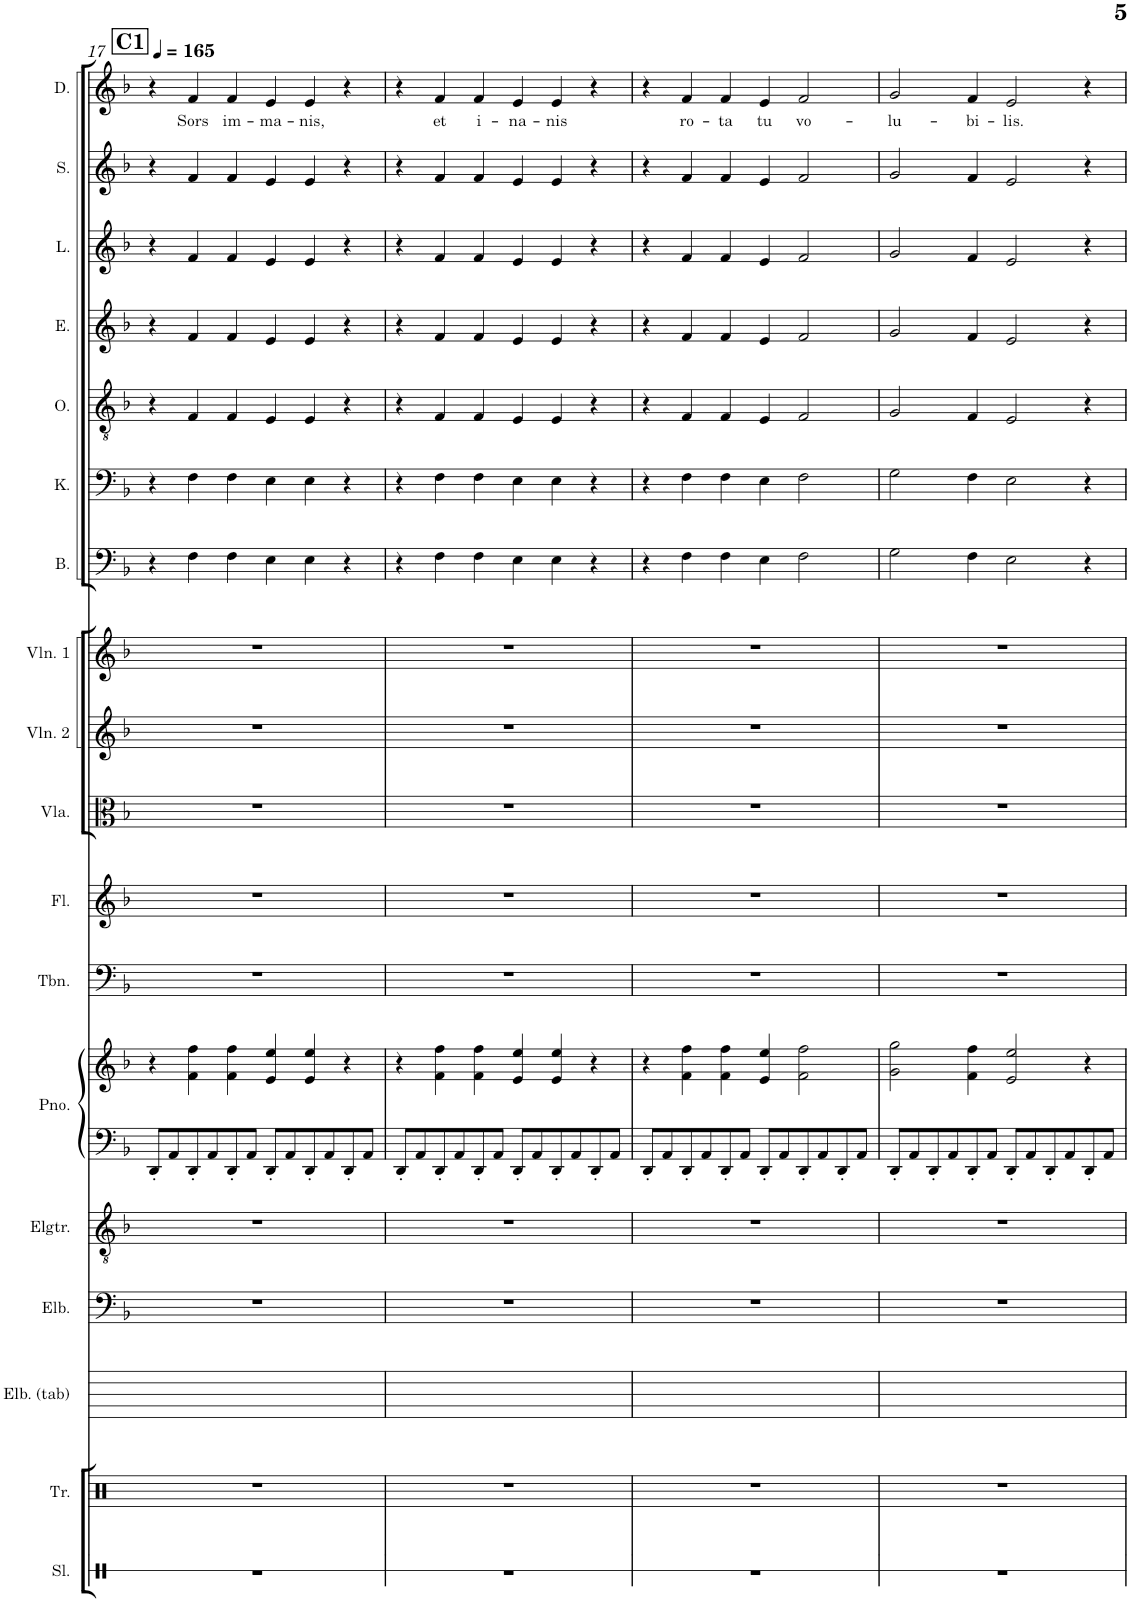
**kern	**kern	**kern	**kern	**kern	**kern	**kern	**kern	**kern	**kern	**kern	**kern	**kern	**kern	**kern	**kern	**kern	**kern	**kern	**text
*part18	*part17	*part16	*part15	*part14	*part13	*part13	*part12	*part11	*part10	*part9	*part8	*part7	*part6	*part5	*part4	*part3	*part2	*part1	*part1
*staff19	*staff18	*staff17	*staff16	*staff15	*staff14	*staff13	*staff12	*staff11	*staff10	*staff9	*staff8	*staff7	*staff6	*staff5	*staff4	*staff3	*staff2	*staff1	*staff1
*I"Slagverk	*I"Trumset	*I"Elbas (tab)	*I"Elbas	*I"Elgitarr	*I"Piano	*	*I"Trombon	*I"Tvärflöjt	*I"Viola	*I"Violin 2	*I"Violin 1	*I"Bacon	*I"Kat	*I"Orwen	*I"Elisabet	*I"Libby	*I"Shakespeare	*I"Drake	*
*I'Sl.	*I'Tr.	*I'Elb. (tab)	*I'Elb.	*I'Elgtr.	*I'Pno.	*	*I'Tbn.	*	*I'Vla.	*I'Vln. 2	*I'Vln. 1	*I'B.	*I'K.	*I'O.	*I'E.	*I'L.	*I'S.	*I'D.	*
!!LO:PB:g=z
*clefX	*clefX	*	*clefF4	*clefGv2	*clefF4	*clefG2	*clefF4	*clefG2	*clefC3	*clefG2	*clefG2	*clefF4	*clefF4	*clefGv2	*clefG2	*clefG2	*clefG2	*clefG2	*
*	*	*Trd7c12	*Trd7c12	*	*	*	*	*	*	*	*	*	*	*	*	*	*	*	*
*k[]	*k[]	*k[b-]	*k[b-]	*k[b-]	*k[b-]	*k[b-]	*k[b-]	*k[b-]	*k[b-]	*k[b-]	*k[b-]	*k[b-]	*k[b-]	*k[b-]	*k[b-]	*k[b-]	*k[b-]	*k[b-]	*
*M6/4	*M6/4	*M6/4	*M6/4	*M6/4	*M6/4	*M6/4	*M6/4	*M6/4	*M6/4	*M6/4	*M6/4	*M6/4	*M6/4	*M6/4	*M6/4	*M6/4	*M6/4	*M6/4	*
*MM165	*MM165	*MM165	*MM165	*MM165	*MM165	*MM165	*MM165	*MM165	*MM165	*MM165	*MM165	*MM165	*MM165	*MM165	*MM165	*MM165	*MM165	*MM165	*
!!LO:REH:place=s1:a:B:cj:fs=14:t=C1
=17	=17	=17	=17	=17	=17	=17	=17	=17	=17	=17	=17	=17	=17	=17	=17	=17	=17	=17	=17
1.r	1.r	1.r	1.r	1.r	8DD'/L	4r	1.r	1.r	1.r	1.r	1.r	4r	4r	4r	4r	4r	4r	4r	.
.	.	.	.	.	8AA/	.	.	.	.	.	.	.	.	.	.	.	.	.	.
!	!	!	!	!	!	!	!	!	!	!	!	!	!	!	!	!	!	!	!LO:LY:b
.	.	.	.	.	8DD'/	4f\ 4ff\	.	.	.	.	.	4F\	4F\	4F/	4f/	4f/	4f/	4f/	Sors
.	.	.	.	.	8AA/	.	.	.	.	.	.	.	.	.	.	.	.	.	.
!	!	!	!	!	!	!	!	!	!	!	!	!	!	!	!	!	!	!	!LO:LY:b
.	.	.	.	.	8DD'/	4f\ 4ff\	.	.	.	.	.	4F\	4F\	4F/	4f/	4f/	4f/	4f/	im-
.	.	.	.	.	8AA/J	.	.	.	.	.	.	.	.	.	.	.	.	.	.
!	!	!	!	!	!	!	!	!	!	!	!	!	!	!	!	!	!	!	!LO:LY:b
.	.	.	.	.	8DD'/L	4e/ 4ee/	.	.	.	.	.	4E\	4E\	4E/	4e/	4e/	4e/	4e/	-ma-
.	.	.	.	.	8AA/	.	.	.	.	.	.	.	.	.	.	.	.	.	.
!	!	!	!	!	!	!	!	!	!	!	!	!	!	!	!	!	!	!	!LO:LY:b
.	.	.	.	.	8DD'/	4e/ 4ee/	.	.	.	.	.	4E\	4E\	4E/	4e/	4e/	4e/	4e/	-nis,
.	.	.	.	.	8AA/	.	.	.	.	.	.	.	.	.	.	.	.	.	.
.	.	.	.	.	8DD'/	4r	.	.	.	.	.	4r	4r	4r	4r	4r	4r	4r	.
.	.	.	.	.	8AA/J	.	.	.	.	.	.	.	.	.	.	.	.	.	.
=18	=18	=18	=18	=18	=18	=18	=18	=18	=18	=18	=18	=18	=18	=18	=18	=18	=18	=18	=18
1.r	1.r	1.r	1.r	1.r	8DD'/L	4r	1.r	1.r	1.r	1.r	1.r	4r	4r	4r	4r	4r	4r	4r	.
.	.	.	.	.	8AA/	.	.	.	.	.	.	.	.	.	.	.	.	.	.
!	!	!	!	!	!	!	!	!	!	!	!	!	!	!	!	!	!	!	!LO:LY:b
.	.	.	.	.	8DD'/	4f\ 4ff\	.	.	.	.	.	4F\	4F\	4F/	4f/	4f/	4f/	4f/	et
.	.	.	.	.	8AA/	.	.	.	.	.	.	.	.	.	.	.	.	.	.
!	!	!	!	!	!	!	!	!	!	!	!	!	!	!	!	!	!	!	!LO:LY:b
.	.	.	.	.	8DD'/	4f\ 4ff\	.	.	.	.	.	4F\	4F\	4F/	4f/	4f/	4f/	4f/	i-
.	.	.	.	.	8AA/J	.	.	.	.	.	.	.	.	.	.	.	.	.	.
!	!	!	!	!	!	!	!	!	!	!	!	!	!	!	!	!	!	!	!LO:LY:b
.	.	.	.	.	8DD'/L	4e/ 4ee/	.	.	.	.	.	4E\	4E\	4E/	4e/	4e/	4e/	4e/	-na-
.	.	.	.	.	8AA/	.	.	.	.	.	.	.	.	.	.	.	.	.	.
!	!	!	!	!	!	!	!	!	!	!	!	!	!	!	!	!	!	!	!LO:LY:b
.	.	.	.	.	8DD'/	4e/ 4ee/	.	.	.	.	.	4E\	4E\	4E/	4e/	4e/	4e/	4e/	-nis
.	.	.	.	.	8AA/	.	.	.	.	.	.	.	.	.	.	.	.	.	.
.	.	.	.	.	8DD'/	4r	.	.	.	.	.	4r	4r	4r	4r	4r	4r	4r	.
.	.	.	.	.	8AA/J	.	.	.	.	.	.	.	.	.	.	.	.	.	.
=19	=19	=19	=19	=19	=19	=19	=19	=19	=19	=19	=19	=19	=19	=19	=19	=19	=19	=19	=19
1.r	1.r	1.r	1.r	1.r	8DD'/L	4r	1.r	1.r	1.r	1.r	1.r	4r	4r	4r	4r	4r	4r	4r	.
.	.	.	.	.	8AA/	.	.	.	.	.	.	.	.	.	.	.	.	.	.
!	!	!	!	!	!	!	!	!	!	!	!	!	!	!	!	!	!	!	!LO:LY:b
.	.	.	.	.	8DD'/	4f\ 4ff\	.	.	.	.	.	4F\	4F\	4F/	4f/	4f/	4f/	4f/	ro-
.	.	.	.	.	8AA/	.	.	.	.	.	.	.	.	.	.	.	.	.	.
!	!	!	!	!	!	!	!	!	!	!	!	!	!	!	!	!	!	!	!LO:LY:b
.	.	.	.	.	8DD'/	4f\ 4ff\	.	.	.	.	.	4F\	4F\	4F/	4f/	4f/	4f/	4f/	-ta
.	.	.	.	.	8AA/J	.	.	.	.	.	.	.	.	.	.	.	.	.	.
!	!	!	!	!	!	!	!	!	!	!	!	!	!	!	!	!	!	!	!LO:LY:b
.	.	.	.	.	8DD'/L	4e/ 4ee/	.	.	.	.	.	4E\	4E\	4E/	4e/	4e/	4e/	4e/	tu
.	.	.	.	.	8AA/	.	.	.	.	.	.	.	.	.	.	.	.	.	.
!	!	!	!	!	!	!	!	!	!	!	!	!	!	!	!	!	!	!	!LO:LY:b
.	.	.	.	.	8DD'/	2f\ 2ff\	.	.	.	.	.	2F\	2F\	2F/	2f/	2f/	2f/	2f/	vo-
.	.	.	.	.	8AA/	.	.	.	.	.	.	.	.	.	.	.	.	.	.
.	.	.	.	.	8DD'/	.	.	.	.	.	.	.	.	.	.	.	.	.	.
.	.	.	.	.	8AA/J	.	.	.	.	.	.	.	.	.	.	.	.	.	.
=20	=20	=20	=20	=20	=20	=20	=20	=20	=20	=20	=20	=20	=20	=20	=20	=20	=20	=20	=20
!	!	!	!	!	!	!	!	!	!	!	!	!	!	!	!	!	!	!	!LO:LY:b
1.r	1.r	1.r	1.r	1.r	8DD'/L	2g\ 2gg\	1.r	1.r	1.r	1.r	1.r	2G\	2G\	2G/	2g/	2g/	2g/	2g/	-lu-
.	.	.	.	.	8AA/	.	.	.	.	.	.	.	.	.	.	.	.	.	.
.	.	.	.	.	8DD'/	.	.	.	.	.	.	.	.	.	.	.	.	.	.
.	.	.	.	.	8AA/	.	.	.	.	.	.	.	.	.	.	.	.	.	.
!	!	!	!	!	!	!	!	!	!	!	!	!	!	!	!	!	!	!	!LO:LY:b
.	.	.	.	.	8DD'/	4f\ 4ff\	.	.	.	.	.	4F\	4F\	4F/	4f/	4f/	4f/	4f/	-bi-
.	.	.	.	.	8AA/J	.	.	.	.	.	.	.	.	.	.	.	.	.	.
!	!	!	!	!	!	!	!	!	!	!	!	!	!	!	!	!	!	!	!LO:LY:b
.	.	.	.	.	8DD'/L	2e/ 2ee/	.	.	.	.	.	2E\	2E\	2E/	2e/	2e/	2e/	2e/	-lis.
.	.	.	.	.	8AA/	.	.	.	.	.	.	.	.	.	.	.	.	.	.
.	.	.	.	.	8DD'/	.	.	.	.	.	.	.	.	.	.	.	.	.	.
.	.	.	.	.	8AA/	.	.	.	.	.	.	.	.	.	.	.	.	.	.
.	.	.	.	.	8DD'/	4r	.	.	.	.	.	4r	4r	4r	4r	4r	4r	4r	.
.	.	.	.	.	8AA/J	.	.	.	.	.	.	.	.	.	.	.	.	.	.
=	=	=	=	=	=	=	=	=	=	=	=	=	=	=	=	=	=	=	=
*-	*-	*-	*-	*-	*-	*-	*-	*-	*-	*-	*-	*-	*-	*-	*-	*-	*-	*-	*-
